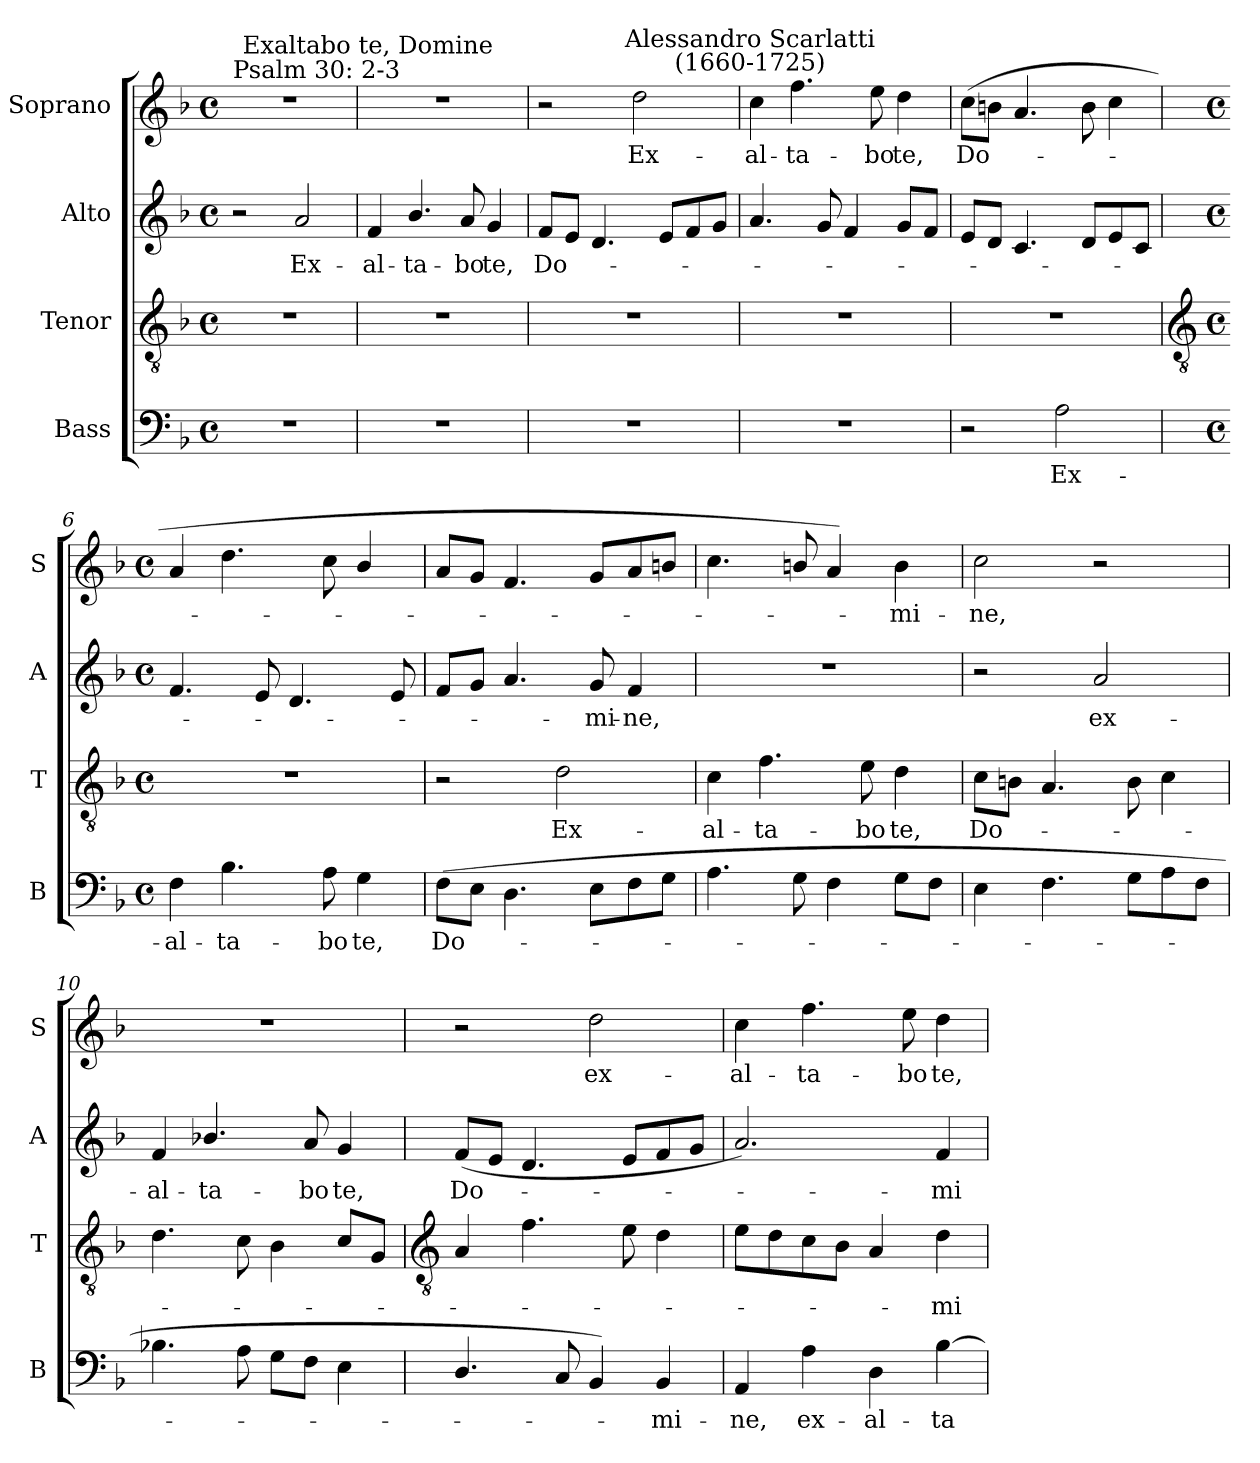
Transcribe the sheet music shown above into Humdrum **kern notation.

**kern	**text	**kern	**text	**kern	**text	**kern	**text
*part4	*part4	*part3	*part3	*part2	*part2	*part1	*part1
*staff4	*staff4	*staff3	*staff3	*staff2	*staff2	*staff1	*staff1
*I"Bass	*	*I"Tenor	*	*I"Alto	*	*I"Soprano	*
*I'B	*	*I'T	*	*I'A	*	*I'S	*
*clefF4	*	*clefGv2	*	*clefG2	*	*clefG2	*
*k[b-]	*	*k[b-]	*	*k[b-]	*	*k[b-]	*
*F:	*	*F:	*	*F:	*	*F:	*
*M4/4	*	*M4/4	*	*M4/4	*	*M4/4	*
*met(c)	*	*met(c)	*	*met(c)	*	*met(c)	*
=1	=1	=1	=1	=1	=1	=1	=1
!	!	!	!	!	!	!LO:TX:a:t=Psalm 30&colon; 2-3	!
1r	.	1r	.	2r	.	1r	.
!	!	!	!	!	!LO:LY:b	!	!
.	.	.	.	2a	Ex-	.	.
=2	=2	=2	=2	=2	=2	=2	=2
!	!	!	!	!	!	!LO:TX:a:cj:t=Exaltabo te, Domine	!
!	!	!	!	!	!LO:LY:b	!	!
1r	.	1r	.	4f	-al-	1r	.
!	!	!	!	!	!LO:LY:b	!	!
.	.	.	.	4.b-/	-ta-	.	.
!	!	!	!	!	!LO:LY:b	!	!
.	.	.	.	8a	-bo	.	.
!	!	!	!	!	!LO:LY:b	!	!
.	.	.	.	4g	te,	.	.
=3	=3	=3	=3	=3	=3	=3	=3
!	!	!	!	!	!LO:LY:b	!	!
1r	.	1r	.	8fL	Do-	2r	.
.	.	.	.	8eJ	.	.	.
.	.	.	.	4.d	.	.	.
!	!	!	!	!	!	!	!LO:LY:b
.	.	.	.	.	.	2dd	Ex-
.	.	.	.	8eL	.	.	.
.	.	.	.	8f	.	.	.
.	.	.	.	8gJ	.	.	.
=4	=4	=4	=4	=4	=4	=4	=4
!	!	!	!	!	!	!LO:TX:a:cj:t=Alessandro Scarlatti\n(1660-1725)	!
!	!	!	!	!	!	!	!LO:LY:b
1r	.	1r	.	4.a	.	4cc	-al-
!	!	!	!	!	!	!	!LO:LY:b
.	.	.	.	.	.	4.ff	-ta-
.	.	.	.	8g	.	.	.
.	.	.	.	4f	.	.	.
!	!	!	!	!	!	!	!LO:LY:b
.	.	.	.	.	.	8ee	-bo
!	!	!	!	!	!	!	!LO:LY:b
.	.	.	.	8gL	.	4dd	te,
.	.	.	.	8fJ	.	.	.
=5	=5	=5	=5	=5	=5	=5	=5
!	!	!	!	!	!	!	!LO:LY:b
2r	.	1r	.	8eL	.	(<8ccL	Do-
.	.	.	.	8dJ	.	8bnJ	.
.	.	.	.	4.c	.	4.a	.
!	!LO:LY:b	!	!	!	!	!	!
2A	Ex-	.	.	.	.	.	.
.	.	.	.	8dL	.	8b	.
.	.	.	.	8e	.	4cc	.
.	.	.	.	8cJ	.	.	.
!!LO:LB:g=z
=6	=6	=6	=6	=6	=6	=6	=6
*	*	*clefGv2	*	*	*	*	*
*M4/4	*	*M4/4	*	*M4/4	*	*M4/4	*
*met(c)	*	*met(c)	*	*met(c)	*	*met(c)	*
!	!LO:LY:b	!	!	!	!	!	!
4F	-al-	1r	.	4.f	.	4a	.
!	!LO:LY:b	!	!	!	!	!	!
4.B-	-ta-	.	.	.	.	4.dd	.
.	.	.	.	8e	.	.	.
.	.	.	.	4.d	.	.	.
!	!LO:LY:b	!	!	!	!	!	!
8A	-bo	.	.	.	.	8cc	.
!	!LO:LY:b	!	!	!	!	!	!
4G	te,	.	.	.	.	4b-/	.
.	.	.	.	8e	.	.	.
=7	=7	=7	=7	=7	=7	=7	=7
!	!LO:LY:b	!	!	!	!	!	!
(<8FL	Do-	2r	.	8fL	.	8aL	.
8EJ	.	.	.	8gJ	.	8gJ	.
4.D	.	.	.	4.a	.	4.f	.
!	!	!	!LO:LY:b	!	!	!	!
.	.	2d	Ex-	.	.	.	.
!	!	!	!	!	!LO:LY:b	!	!
8EL	.	.	.	8g	mi-	8gL	.
!	!	!	!	!	!LO:LY:b	!	!
8F	.	.	.	4f	-ne,	8a	.
8GJ	.	.	.	.	.	8bnJ	.
=8	=8	=8	=8	=8	=8	=8	=8
!	!	!	!LO:LY:b	!	!	!	!
4.A	.	4c	-al-	1r	.	4.cc	.
!	!	!	!LO:LY:b	!	!	!	!
.	.	4.f	-ta-	.	.	.	.
8G	.	.	.	.	.	8bn/	.
4F	.	.	.	.	.	4a)	.
!	!	!	!LO:LY:b	!	!	!	!
.	.	8e	-bo	.	.	.	.
!	!	!	!LO:LY:b	!	!	!	!LO:LY:b
8GL	.	4d	te,	.	.	4b	mi-
8FJ	.	.	.	.	.	.	.
=9	=9	=9	=9	=9	=9	=9	=9
!	!	!	!LO:LY:b	!	!	!	!LO:LY:b
4E	.	8cL	Do-	2r	.	2cc	-ne,
.	.	8BnJ	.	.	.	.	.
4.F	.	4.A	.	.	.	.	.
!	!	!	!	!	!LO:LY:b	!	!
.	.	.	.	2a	ex-	2r	.
8GL	.	8B	.	.	.	.	.
8A	.	4c	.	.	.	.	.
8FJ	.	.	.	.	.	.	.
=10	=10	=10	=10	=10	=10	=10	=10
!	!	!	!	!	!LO:LY:b	!	!
4.B-X	.	4.d	.	4f	-al-	1r	.
!	!	!	!	!	!LO:LY:b	!	!
.	.	.	.	4.b-X/	-ta-	.	.
8A	.	8c	.	.	.	.	.
8GL	.	4B-	.	.	.	.	.
!	!	!	!	!	!LO:LY:b	!	!
8FJ	.	.	.	8a	-bo	.	.
!	!	!	!	!	!LO:LY:b	!	!
4E	.	8cL	.	4g	te,	.	.
.	.	8GJ	.	.	.	.	.
!!LO:LB:g=z
=11	=11	=11	=11	=11	=11	=11	=11
*	*	*clefGv2	*	*	*	*	*
!	!	!	!	!	!LO:LY:b	!	!
4.D/	.	4A	.	(<8fL	Do-	2r	.
.	.	.	.	8eJ	.	.	.
.	.	4.f	.	4.d	.	.	.
8C/	.	.	.	.	.	.	.
!	!	!	!	!	!	!	!LO:LY:b
4BB-/)	.	.	.	.	.	2dd	ex-
.	.	8e	.	8eL	.	.	.
!	!LO:LY:b	!	!	!	!	!	!
4BB-/	mi-	4d	.	8f	.	.	.
.	.	.	.	8gJ	.	.	.
=12	=12	=12	=12	=12	=12	=12	=12
!	!LO:LY:b	!	!	!	!	!	!LO:LY:b
4AA/	-ne,	8eL	.	2.a)	.	4cc	-al-
.	.	8d	.	.	.	.	.
!	!LO:LY:b	!	!	!	!	!	!LO:LY:b
4A\	ex-	8c	.	.	.	4.ff	-ta-
.	.	8B-J	.	.	.	.	.
!	!LO:LY:b	!	!	!	!	!	!
4D\	-al-	4A	.	.	.	.	.
!	!	!	!	!	!	!	!LO:LY:b
.	.	.	.	.	.	8ee	-bo
!	!LO:LY:b	!	!LO:LY:b	!	!LO:LY:b	!	!LO:LY:b
[4B-\	-ta-	4d	mi-	4f	mi-	4dd	te,
=	=	=	=	=	=	=	=
*-	*-	*-	*-	*-	*-	*-	*-
